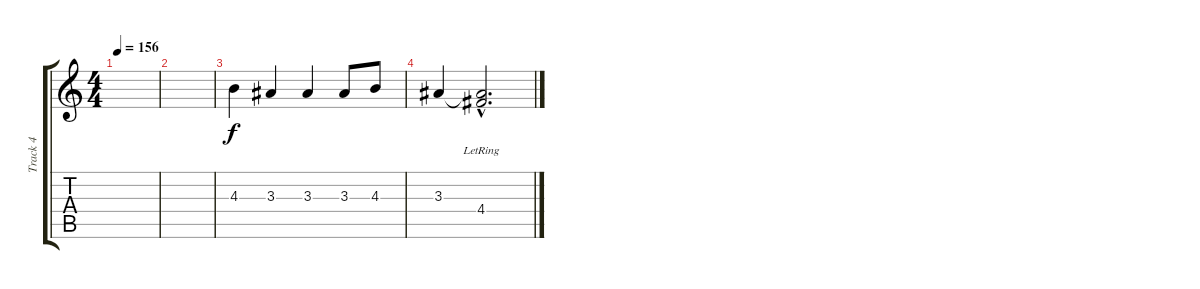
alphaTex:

\track ("Track 4" "Track 4") {instrument overdrivenguitar}
\staff {score tabs}
\tuning (E4 B3 G3 D3 A2 E2) {hide}
\ts (4 4)
\tempo 156
\clef g2
\ks c
|
|
4.3.4 3.3.4 3.3.4 3.3.8 4.3.8 |
3.3.4 (3.3{hac t} 4.4{hac lr}).2{d}
